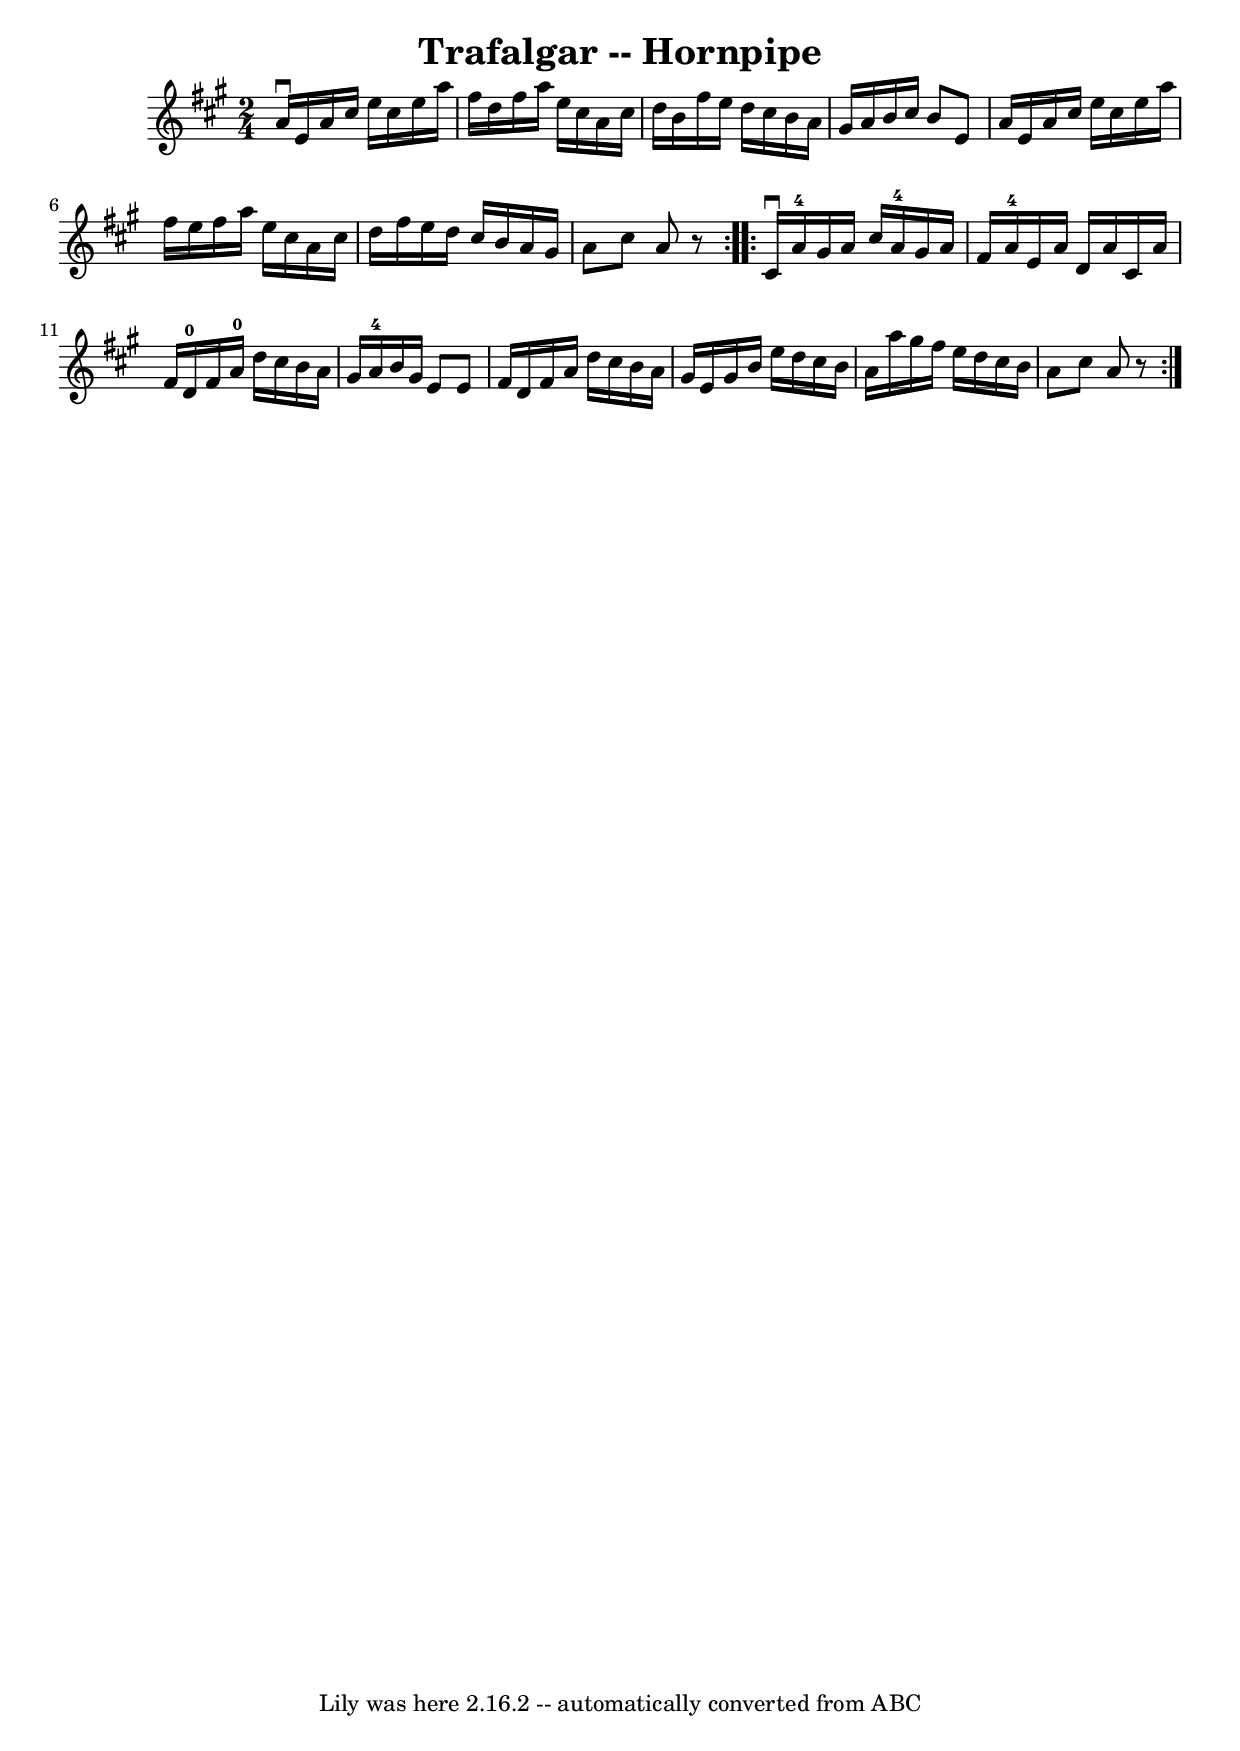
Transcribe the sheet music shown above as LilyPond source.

\version "2.16.2"
\include "Mammoth.ily"
\header {
  %% book = "Cole's 1000 Fiddle Tunes"
  crossRefNumber = "1"
  footnotes = ""
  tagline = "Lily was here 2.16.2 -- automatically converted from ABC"
  title = "Trafalgar -- Hornpipe"

}
voicedefault =  {



  \repeat volta 2 {

    \time 2/4 
    \key a \major
    a'16^\downbow e'16 a'16 cis''16 e''16    
    cis''16 e''16 a''16  |
    fis''16 d''16 fis''16 a''16    
    e''16 cis''16 a'16 cis''16  |
    d''16 b'16 fis''16    
    e''16 d''16 cis''16 b'16 a'16  |
    gis'16 a'16 b'16    
    cis''16 b'8 e'8  |
    a'16 e'16 a'16 cis''16 e''16    
    cis''16 e''16 a''16  |
    fis''16 e''16 fis''16 a''16    
    e''16 cis''16 a'16 cis''16  |
    d''16 fis''16 e''16    
    d''16 cis''16 b'16 a'16 gis'16  |
    a'8 cis''8 a'8    
    r8 
  }     
  \repeat volta 2 {
    cis'16^\downbow a'16-4 gis'16 a'16    
    cis''16 a'16-4 gis'16 a'16  |
    fis'16 a'16-4 e'16    
    a'16 d'16 a'16 cis'16 a'16  |
    fis'16 d'16-0 fis'16 
    a'16-0 d''16 cis''16 b'16 a'16  |
    gis'16 a'16 
    -4 b'16 gis'16 e'8 e'8  |
    fis'16 d'16 fis'16    
    a'16 d''16 cis''16 b'16 a'16  |
    gis'16 e'16 gis'16   
    b'16 e''16 d''16 cis''16 b'16  |
    a'16 a''16 gis''16 
    fis''16 e''16 d''16 cis''16 b'16  |
    a'8 cis''8    
    a'8    r8 
  }   

}

\score{
  <<

    \context Staff="default"
    {
      \voicedefault 
      
    }

  >>
  \layout {
    
  }
  \midi {
  }

}
